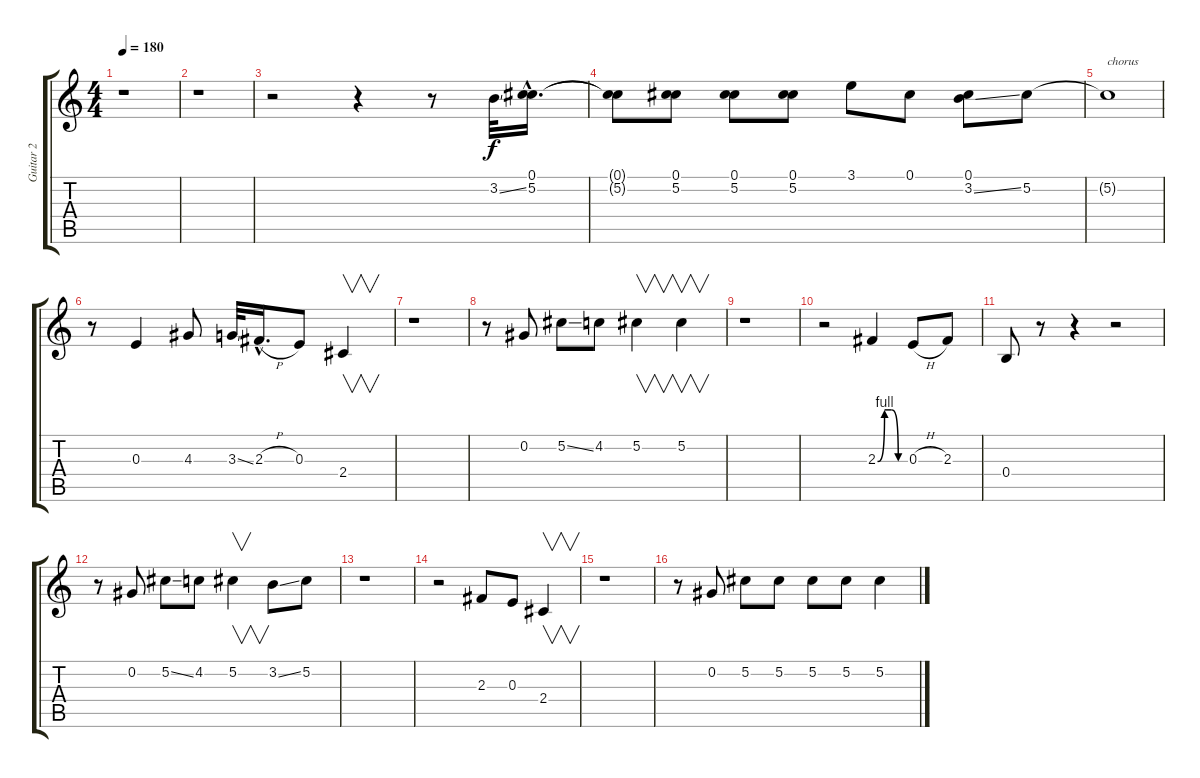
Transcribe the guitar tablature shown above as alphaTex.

\track ("Guitar 2" "Guitar 2") {instrument electricguitarclean}
\staff {score tabs}
\tuning (Db4 Ab3 E3 B2 Gb2 Db2) {hide}
\ts (4 4)
\tempo 180
\clef g2
\ks c
r.1{dy f} |
r.1 |
r.2 r.4 r.8 3.2{ss}.32 (0.1{hac} 5.2{hac}).16{d} |
(0.1{t} 5.2{t}).8 (0.1 5.2).8 (0.1 5.2).8 (0.1 5.2).8 3.1.8 0.1.8 (0.1 3.2{ss}).8 5.2.8 |
5.2{t}.1{txt "chorus"} |
r.8 0.3.4 4.3.8 3.3{ss}.32 2.3{h hac}.16{d} 0.3.8 2.4.4{v} |
r.1 |
r.8 0.2.8 5.2{ss}.8 4.2.8 5.2.4{v} 5.2.4{v} |
r.1 |
r.2 2.3{be (custom 0 0 15 4 30 4 45 0 60 0)}.4 0.3{h}.8 2.3.8 |
0.4.8 r.8 r.4 r.2 |
r.8 0.2.8 5.2{ss}.8 4.2.8 5.2.4{v} 3.2{ss}.8 5.2.8 |
r.1 |
r.2 2.3.8 0.3.8 2.4.4{v} |
r.1 |
r.8 0.2.8 5.2.8 5.2.8 5.2.8 5.2.8 5.2.4
